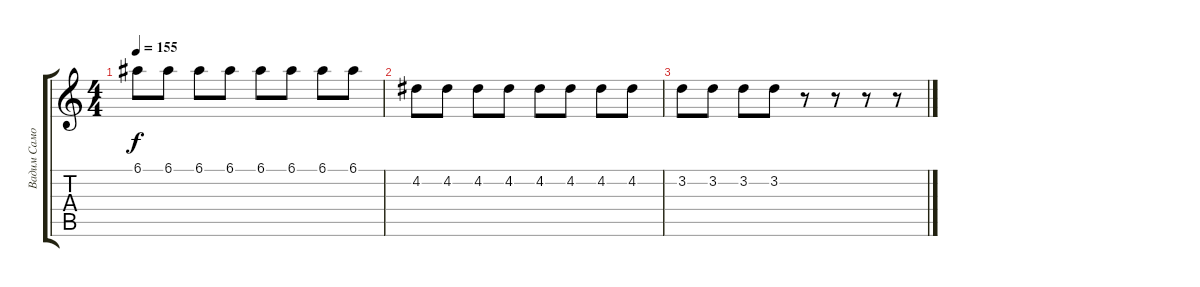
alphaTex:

\track ("Вадим Самойлов" "Вадим Само") {instrument overdrivenguitar}
\staff {score tabs}
\tuning (E4 B3 G3 D3 A2 E2) {hide}
\ts (4 4)
\tempo 155
\clef g2
\ks c
6.1.8{dy f} 6.1.8 6.1.8 6.1.8 6.1.8 6.1.8 6.1.8 6.1.8 |
4.2.8 4.2.8 4.2.8 4.2.8 4.2.8 4.2.8 4.2.8 4.2.8 |
3.2.8 3.2.8 3.2.8 3.2.8 r.8 r.8 r.8 r.8
